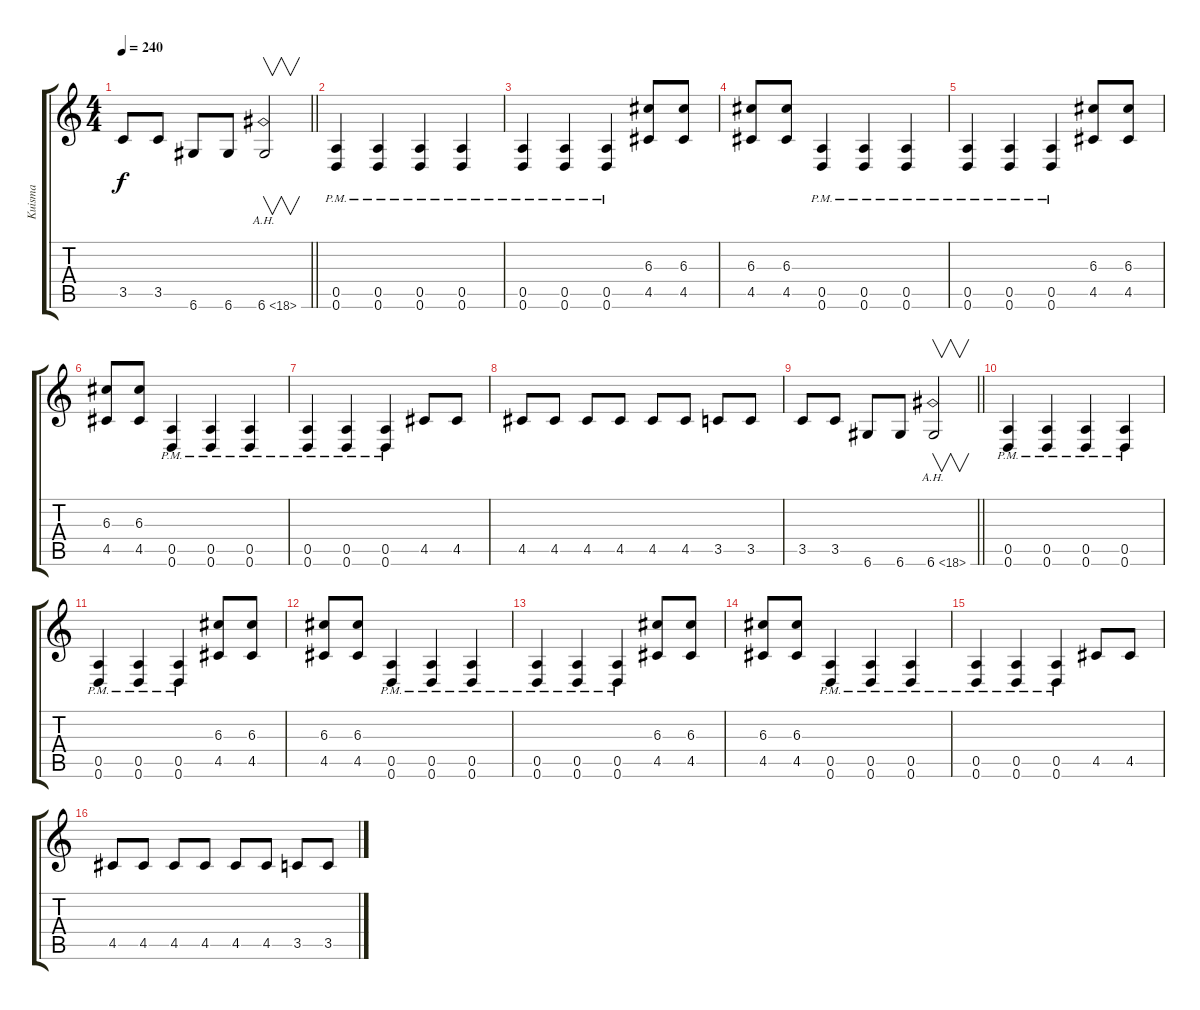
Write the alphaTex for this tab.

\track ("Kuisma" "Kuisma") {instrument distortionguitar}
\staff {score tabs}
\tuning (E4 B3 G3 D3 A2 D2) {hide}
\ts (4 4)
\tempo 240
\clef g2
\barLineRight lightlight
\ks c
3.5.8{dy f} 3.5.8 6.6.8 6.6.8 6.6{ah 12}.2{v instrument guitarharmonics} |
(0.5{pm} 0.6{pm}).4{instrument distortionguitar} (0.5{pm} 0.6{pm}).4 (0.5{pm} 0.6{pm}).4 (0.5{pm} 0.6{pm}).4 |
(0.5{pm} 0.6{pm}).4 (0.5{pm} 0.6{pm}).4 (0.5{pm} 0.6{pm}).4 (6.3 4.5).8 (6.3 4.5).8 |
(6.3 4.5).8 (6.3 4.5).8 (0.5{pm} 0.6{pm}).4 (0.5{pm} 0.6{pm}).4 (0.5{pm} 0.6{pm}).4 |
(0.5{pm} 0.6{pm}).4 (0.5{pm} 0.6{pm}).4 (0.5{pm} 0.6{pm}).4 (6.3 4.5).8 (6.3 4.5).8 |
(6.3 4.5).8 (6.3 4.5).8 (0.5{pm} 0.6{pm}).4 (0.5{pm} 0.6{pm}).4 (0.5{pm} 0.6{pm}).4 |
(0.5{pm} 0.6{pm}).4 (0.5{pm} 0.6{pm}).4 (0.5{pm} 0.6{pm}).4 4.5.8 4.5.8 |
4.5.8 4.5.8 4.5.8 4.5.8 4.5.8 4.5.8 3.5.8 3.5.8 |
\barLineRight lightlight
3.5.8 3.5.8 6.6.8 6.6.8 6.6{ah 12}.2{v instrument guitarharmonics} |
(0.5{pm} 0.6{pm}).4{instrument distortionguitar} (0.5{pm} 0.6{pm}).4 (0.5{pm} 0.6{pm}).4 (0.5{pm} 0.6{pm}).4 |
(0.5{pm} 0.6{pm}).4 (0.5{pm} 0.6{pm}).4 (0.5{pm} 0.6{pm}).4 (6.3 4.5).8 (6.3 4.5).8 |
(6.3 4.5).8 (6.3 4.5).8 (0.5{pm} 0.6{pm}).4 (0.5{pm} 0.6{pm}).4 (0.5{pm} 0.6{pm}).4 |
(0.5{pm} 0.6{pm}).4 (0.5{pm} 0.6{pm}).4 (0.5{pm} 0.6{pm}).4 (6.3 4.5).8 (6.3 4.5).8 |
(6.3 4.5).8 (6.3 4.5).8 (0.5{pm} 0.6{pm}).4 (0.5{pm} 0.6{pm}).4 (0.5{pm} 0.6{pm}).4 |
(0.5{pm} 0.6{pm}).4 (0.5{pm} 0.6{pm}).4 (0.5{pm} 0.6{pm}).4 4.5.8 4.5.8 |
4.5.8 4.5.8 4.5.8 4.5.8 4.5.8 4.5.8 3.5.8 3.5.8
